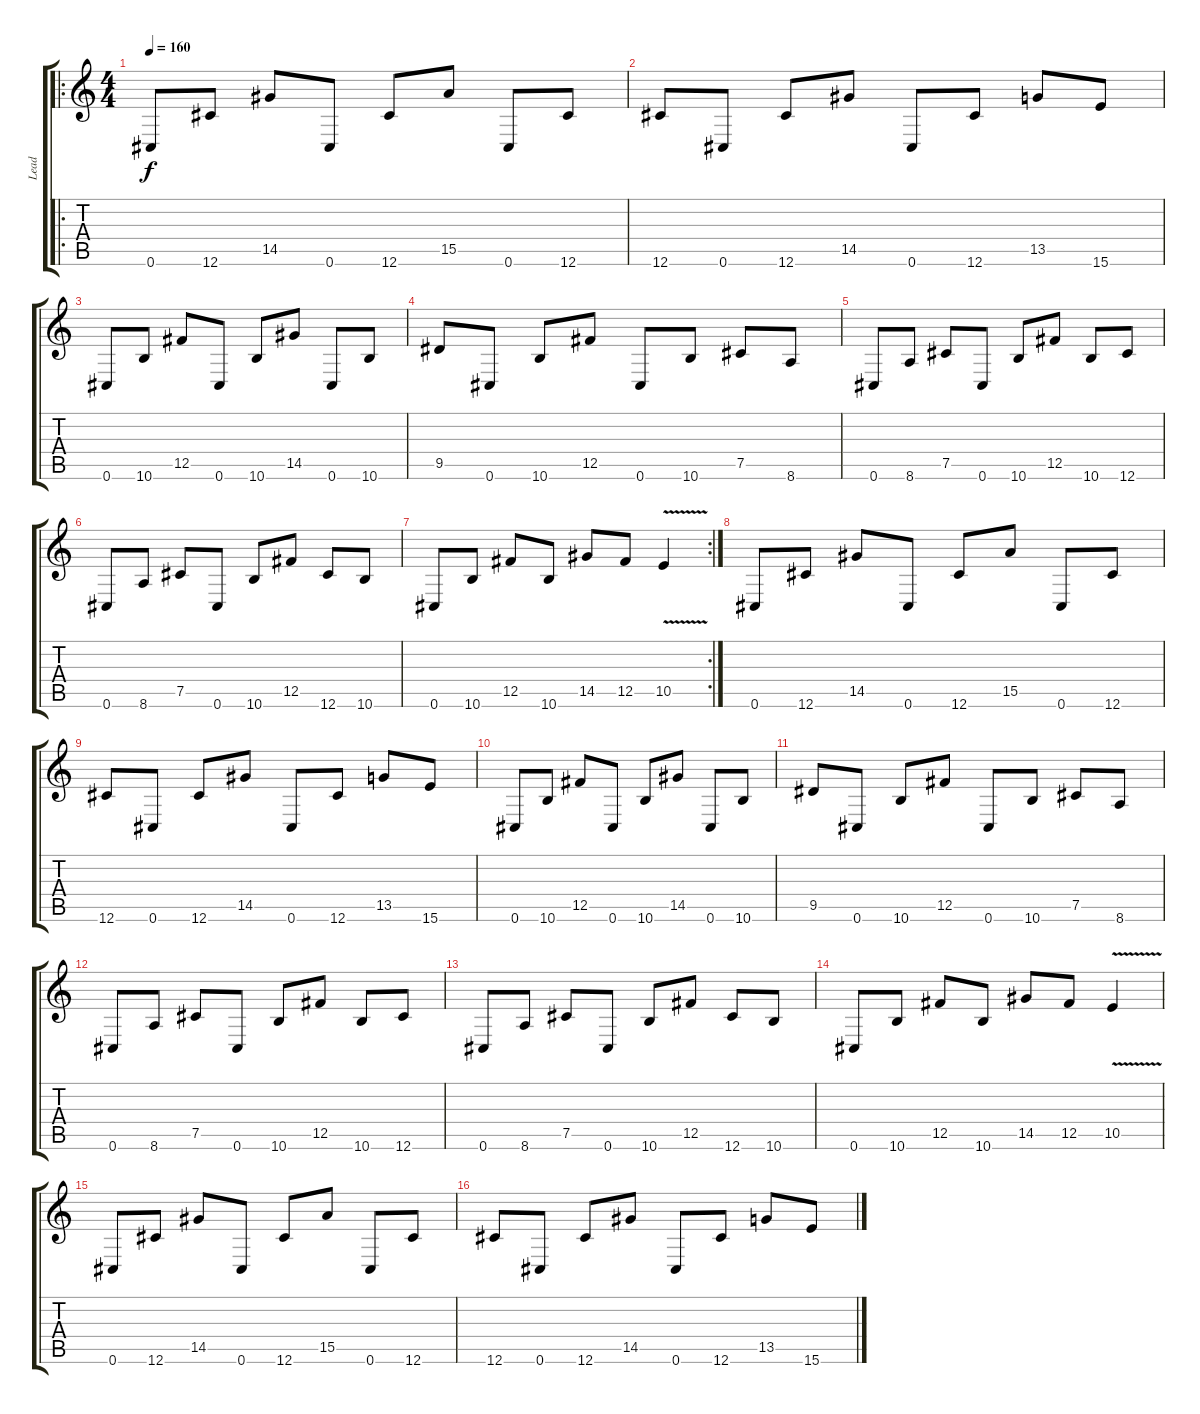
\track ("Lead" "Lead") {instrument distortionguitar}
\staff {score tabs}
\tuning (Db4 Ab3 E3 B2 Gb2 Db2) {hide}
\ro
\ts (4 4)
\tempo 160
\clef g2
\ks c
0.6.8{dy f} 12.6.8 14.5.8 0.6.8 12.6.8 15.5.8 0.6.8 12.6.8 |
12.6.8 0.6.8 12.6.8 14.5.8 0.6.8 12.6.8 13.5.8 15.6.8 |
0.6.8 10.6.8 12.5.8 0.6.8 10.6.8 14.5.8 0.6.8 10.6.8 |
9.5.8 0.6.8 10.6.8 12.5.8 0.6.8 10.6.8 7.5.8 8.6.8 |
0.6.8 8.6.8 7.5.8 0.6.8 10.6.8 12.5.8 10.6.8 12.6.8 |
0.6.8 8.6.8 7.5.8 0.6.8 10.6.8 12.5.8 12.6.8 10.6.8 |
\rc 2
0.6.8 10.6.8 12.5.8 10.6.8 14.5.8 12.5.8 10.5{v}.4 |
0.6.8 12.6.8 14.5.8 0.6.8 12.6.8 15.5.8 0.6.8 12.6.8 |
12.6.8 0.6.8 12.6.8 14.5.8 0.6.8 12.6.8 13.5.8 15.6.8 |
0.6.8 10.6.8 12.5.8 0.6.8 10.6.8 14.5.8 0.6.8 10.6.8 |
9.5.8 0.6.8 10.6.8 12.5.8 0.6.8 10.6.8 7.5.8 8.6.8 |
0.6.8{volume 9} 8.6.8 7.5.8 0.6.8 10.6.8 12.5.8 10.6.8 12.6.8 |
0.6.8 8.6.8 7.5.8 0.6.8 10.6.8 12.5.8 12.6.8 10.6.8 |
0.6.8{volume 7} 10.6.8 12.5.8 10.6.8 14.5.8 12.5.8 10.5{v}.4 |
0.6.8{volume 5} 12.6.8 14.5.8 0.6.8 12.6.8 15.5.8 0.6.8 12.6.8 |
12.6.8 0.6.8 12.6.8 14.5.8 0.6.8 12.6.8 13.5.8 15.6.8
